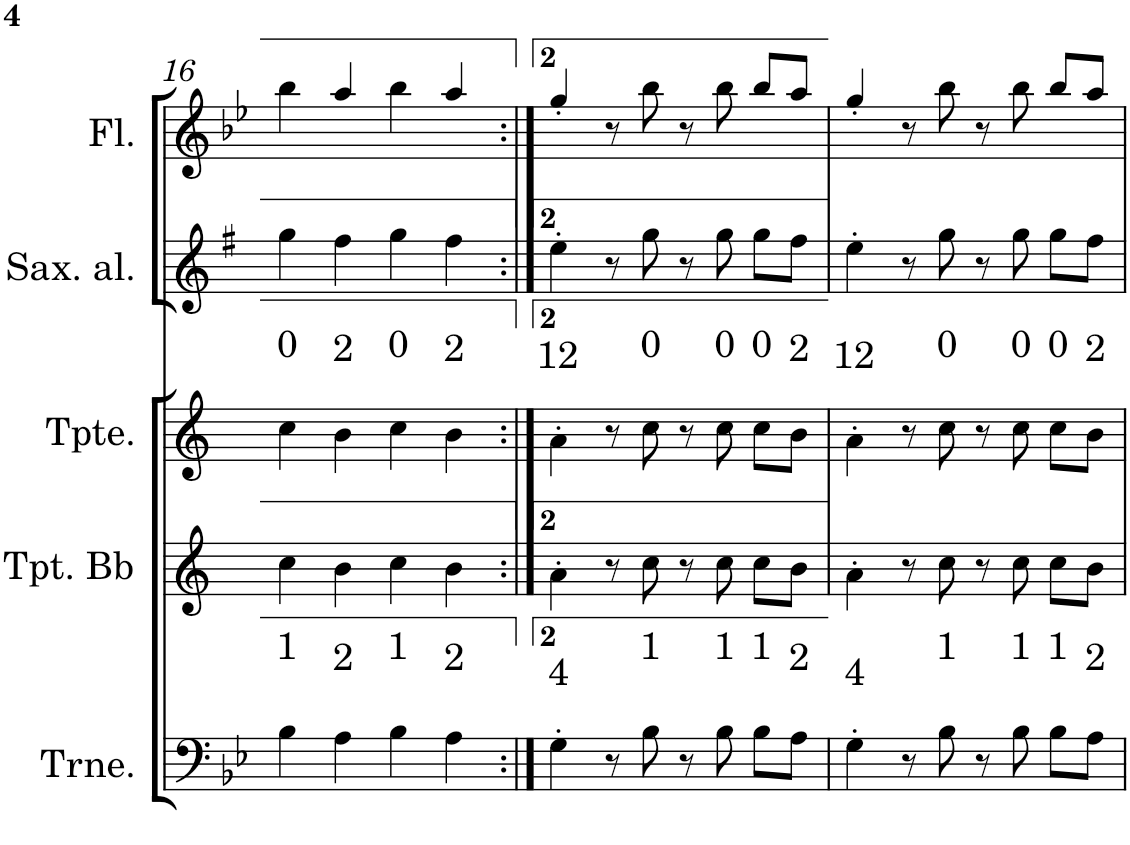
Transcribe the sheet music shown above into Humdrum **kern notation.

**kern	**kern	**kern	**kern	**kern
*part5	*part4	*part3	*part2	*part1
*staff5	*staff4	*staff3	*staff2	*staff1
*I"C ClavF	*I"Bb	*I"Bb - Pirata	*I"Eb	*I"C ClavG
!!LO:PB:g=z
*clefF4	*clefG2	*clefG2	*clefG2	*clefG2
*	*Trd1c2	*Trd1c2	*Trd5c9	*
*k[b-e-]	*k[]	*k[]	*k[f#]	*k[b-e-]
*B-:	*	*	*G:	*B-:
*M4/4	*M4/4	*M4/4	*M4/4	*M4/4
=16	=16	=16	=16	=16
4B-\	4cc\	4cc\	4gg\	4bb-\
4A\	4b\	4b\	4ff#\	4aa/
4B-\	4cc\	4cc\	4gg\	4bb-\
4A\	4b\	4b\	4ff#\	4aa/
=17:|!	=17:|!	=17:|!	=17:|!	=17:|!
4G'\	4a'\	4a'\	4ee'\	4gg'/
8r	8r	8r	8r	8r
8B-\	8cc\	8cc\	8gg\	8bb-\
8r	8r	8r	8r	8r
8B-\	8cc\	8cc\	8gg\	8bb-\
8B-\L	8cc\L	8cc\L	8gg\L	8bb-/L
8A\J	8b\J	8b\J	8ff#\J	8aa/J
=18	=18	=18	=18	=18
4G'\	4a'\	4a'\	4ee'\	4gg'/
8r	8r	8r	8r	8r
8B-\	8cc\	8cc\	8gg\	8bb-\
8r	8r	8r	8r	8r
8B-\	8cc\	8cc\	8gg\	8bb-\
8B-\L	8cc\L	8cc\L	8gg\L	8bb-/L
8A\J	8b\J	8b\J	8ff#\J	8aa/J
=	=	=	=	=
*-	*-	*-	*-	*-
